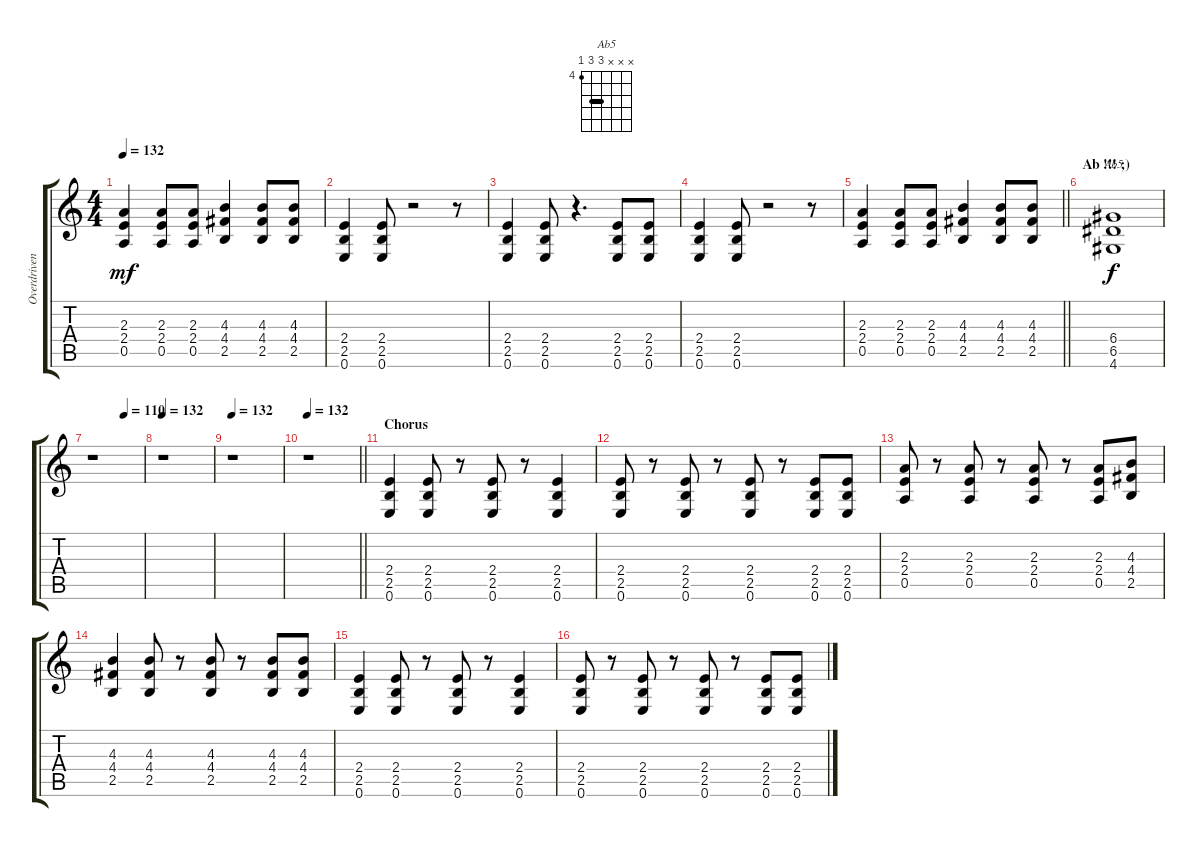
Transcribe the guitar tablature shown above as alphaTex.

\track ("Overdriven Guitar" "Overdriven") {instrument overdrivenguitar}
\staff {score tabs}
\tuning (E4 B3 G3 D3 A2 E2) {hide}
\chord ("Ab5" x x x 6 6 4) {firstfret 4 barre 6}
\ts (4 4)
\tempo 132
\clef g2
\ks c
(2.3 2.4 0.5).4{dy mf} (2.3 2.4 0.5).8 (2.3 2.4 0.5).8 (4.3 4.4 2.5).4 (4.3 4.4 2.5).8 (4.3 4.4 2.5).8 |
(2.4 2.5 0.6).4 (2.4 2.5 0.6).8 r.2 r.8 |
(2.4 2.5 0.6).4 (2.4 2.5 0.6).8 r.4{d} (2.4 2.5 0.6).8 (2.4 2.5 0.6).8 |
(2.4 2.5 0.6).4 (2.4 2.5 0.6).8 r.2 r.8 |
\barLineRight lightlight
(2.3 2.4 0.5).4 (2.3 2.4 0.5).8 (2.3 2.4 0.5).8 (4.3 4.4 2.5).4 (4.3 4.4 2.5).8 (4.3 4.4 2.5).8 |
\section ("" "Ab !!! ;)")
(6.4 6.5 4.6).1{ch "Ab5" dy f} |
\tempo (110 0.625)
r.1 |
\tempo 132
r.1 |
\tempo 132
r.1 |
\tempo 132
\barLineRight lightlight
r.1 |
\section ("" "Chorus")
(2.4 2.5 0.6).4 (2.4 2.5 0.6).8 r.8 (2.4 2.5 0.6).8 r.8 (2.4 2.5 0.6).4 |
(2.4 2.5 0.6).8 r.8 (2.4 2.5 0.6).8 r.8 (2.4 2.5 0.6).8 r.8 (2.4 2.5 0.6).8 (2.4 2.5 0.6).8 |
(2.3 2.4 0.5).8 r.8 (2.3 2.4 0.5).8 r.8 (2.3 2.4 0.5).8 r.8 (2.3 2.4 0.5).8 (4.3 4.4 2.5).8 |
(4.3 4.4 2.5).4 (4.3 4.4 2.5).8 r.8 (4.3 4.4 2.5).8 r.8 (4.3 4.4 2.5).8 (4.3 4.4 2.5).8 |
(2.4 2.5 0.6).4 (2.4 2.5 0.6).8 r.8 (2.4 2.5 0.6).8 r.8 (2.4 2.5 0.6).4 |
(2.4 2.5 0.6).8 r.8 (2.4 2.5 0.6).8 r.8 (2.4 2.5 0.6).8 r.8 (2.4 2.5 0.6).8 (2.4 2.5 0.6).8
